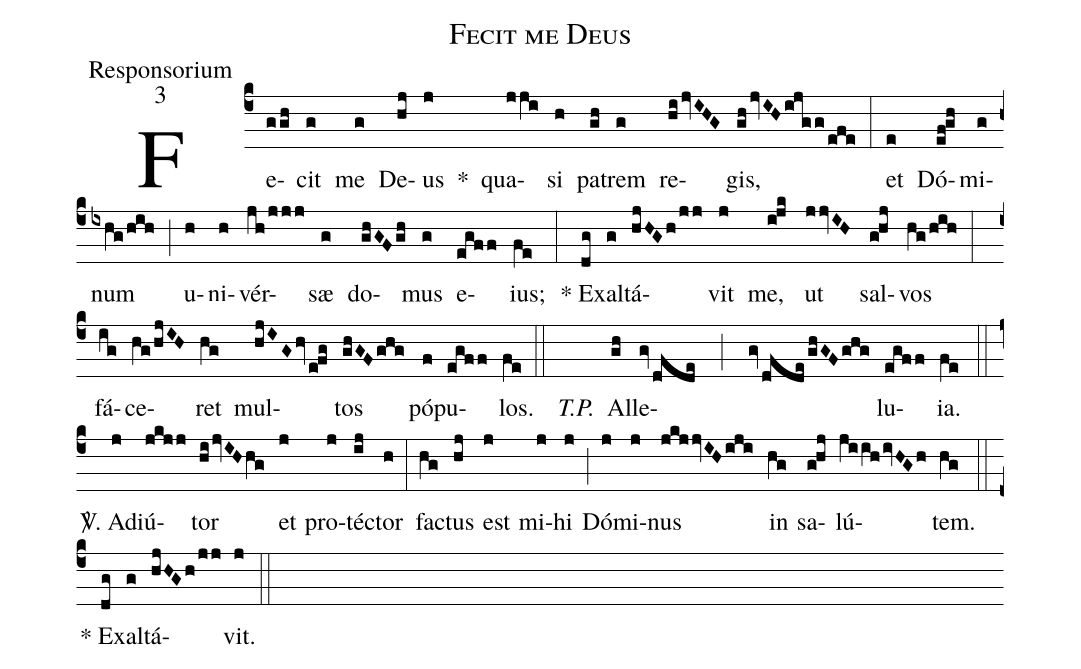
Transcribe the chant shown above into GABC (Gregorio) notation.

name:Fecit me Deus;
office-part:Responsorium;
mode:3;
%%
(c4)Fe(ggh)cit(g) me(g) De(hj)us(j) *() qua(jji)si(h) pa(gh)trem(g) re(hijvIHG)gis,(ghjvIH/ijg/g/efe) (:) et(e) Dó(ef!gh)mi(g)num(ixhg/hih) (;) u(h)ni(h)vér(jh/jjj)sæ(g) do(ghGFgh)mus(g) e(egff)ius;(fe) (:)* Ex(dg)al(g)tá(hjHGh/jj)vit(j) me,(ijk) ut(jjvIH) sal(ghj)vos(hg/hih) (:) fá(ig)ce(hg/hjIH)ret(hg) mul(hjIGhve!fg)tos(ghGFghg) pó(f)pu(egff)los.(fe) (::) (/)<i>T.P.</i>() Al(gh)le(gv/dfde//;//gv/dfde/ghGF/ghg)lu(egff)ia.(fe) (::) <sp>V/</sp>. Ad(j)iú(jkjj)tor(hijvIHhg) et(j) pro(j)téc(ij)tor(h) (:) fac(hg)tus(hj) est(j) mi(j)hi(j) (;) Dó(j)mi(j)nus(jkjjvIHiji) in(hg) sa(ghj)lú(jiihivHGh)tem.(hg) (::)* Ex(dg)al(g)tá(hjHGh/jj)vit.(j) (::)
